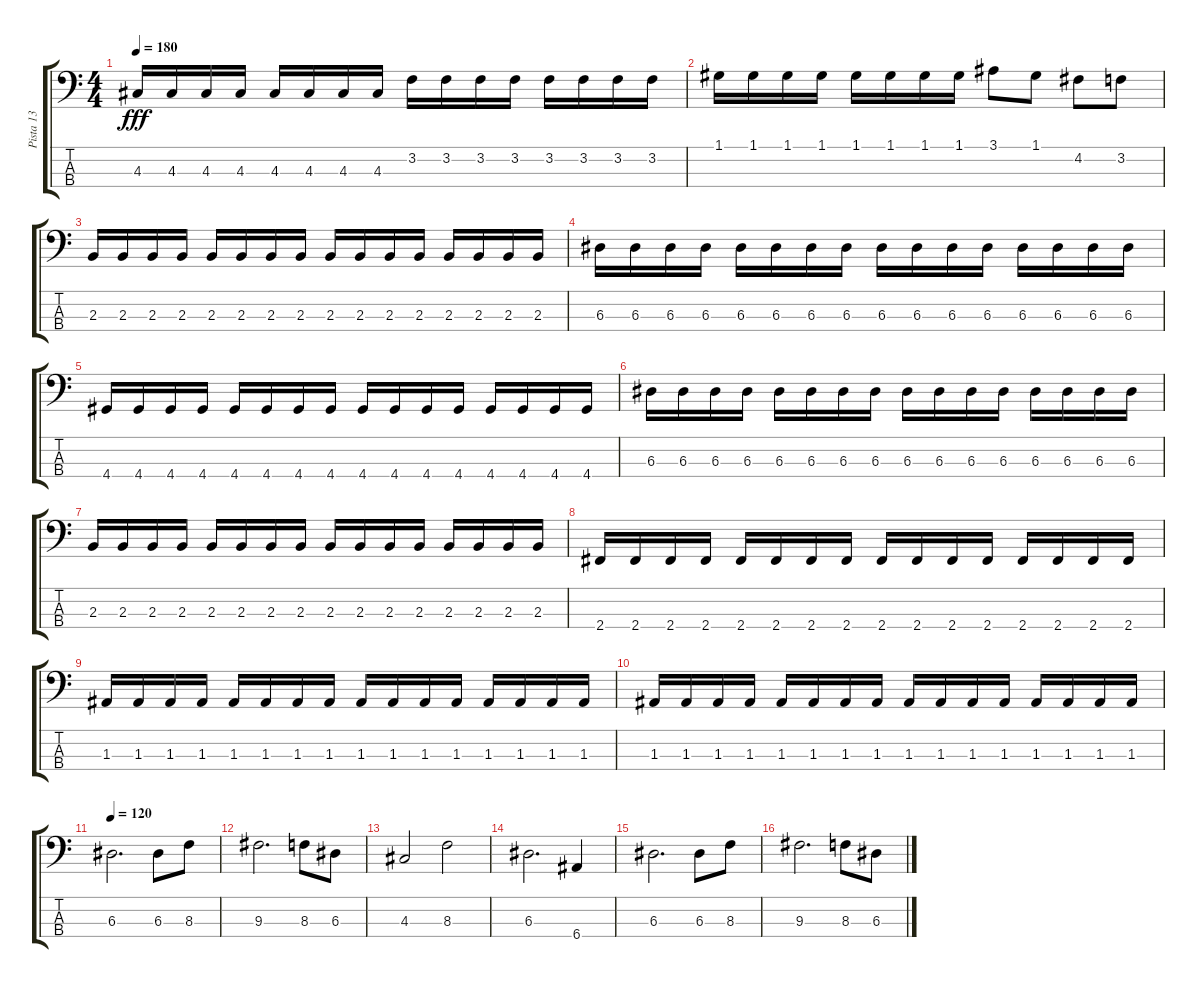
\track ("Pista 13" "Pista 13") {instrument electricbassfinger}
\staff {score tabs}
\tuning (G2 D2 A1 E1) {hide}
\ts (4 4)
\tempo 180
\clef f4
\ks c
4.3.16{dy fff} 4.3.16 4.3.16 4.3.16 4.3.16 4.3.16 4.3.16 4.3.16 3.2.16 3.2.16 3.2.16 3.2.16 3.2.16 3.2.16 3.2.16 3.2.16 |
1.1.16 1.1.16 1.1.16 1.1.16 1.1.16 1.1.16 1.1.16 1.1.16 3.1.8 1.1.8 4.2.8 3.2.8 |
2.3.16 2.3.16 2.3.16 2.3.16 2.3.16 2.3.16 2.3.16 2.3.16 2.3.16 2.3.16 2.3.16 2.3.16 2.3.16 2.3.16 2.3.16 2.3.16 |
6.3.16 6.3.16 6.3.16 6.3.16 6.3.16 6.3.16 6.3.16 6.3.16 6.3.16 6.3.16 6.3.16 6.3.16 6.3.16 6.3.16 6.3.16 6.3.16 |
4.4.16 4.4.16 4.4.16 4.4.16 4.4.16 4.4.16 4.4.16 4.4.16 4.4.16 4.4.16 4.4.16 4.4.16 4.4.16 4.4.16 4.4.16 4.4.16 |
6.3.16 6.3.16 6.3.16 6.3.16 6.3.16 6.3.16 6.3.16 6.3.16 6.3.16 6.3.16 6.3.16 6.3.16 6.3.16 6.3.16 6.3.16 6.3.16 |
2.3.16 2.3.16 2.3.16 2.3.16 2.3.16 2.3.16 2.3.16 2.3.16 2.3.16 2.3.16 2.3.16 2.3.16 2.3.16 2.3.16 2.3.16 2.3.16 |
2.4.16 2.4.16 2.4.16 2.4.16 2.4.16 2.4.16 2.4.16 2.4.16 2.4.16 2.4.16 2.4.16 2.4.16 2.4.16 2.4.16 2.4.16 2.4.16 |
1.3.16 1.3.16 1.3.16 1.3.16 1.3.16 1.3.16 1.3.16 1.3.16 1.3.16 1.3.16 1.3.16 1.3.16 1.3.16 1.3.16 1.3.16 1.3.16 |
1.3.16 1.3.16 1.3.16 1.3.16 1.3.16 1.3.16 1.3.16 1.3.16 1.3.16 1.3.16 1.3.16 1.3.16 1.3.16 1.3.16 1.3.16 1.3.16 |
\tempo 120
6.3.2{d} 6.3.8 8.3.8 |
9.3.2{d} 8.3.8 6.3.8 |
4.3.2 8.3.2 |
6.3.2{d} 6.4.4 |
6.3.2{d} 6.3.8 8.3.8 |
9.3.2{d} 8.3.8 6.3.8
